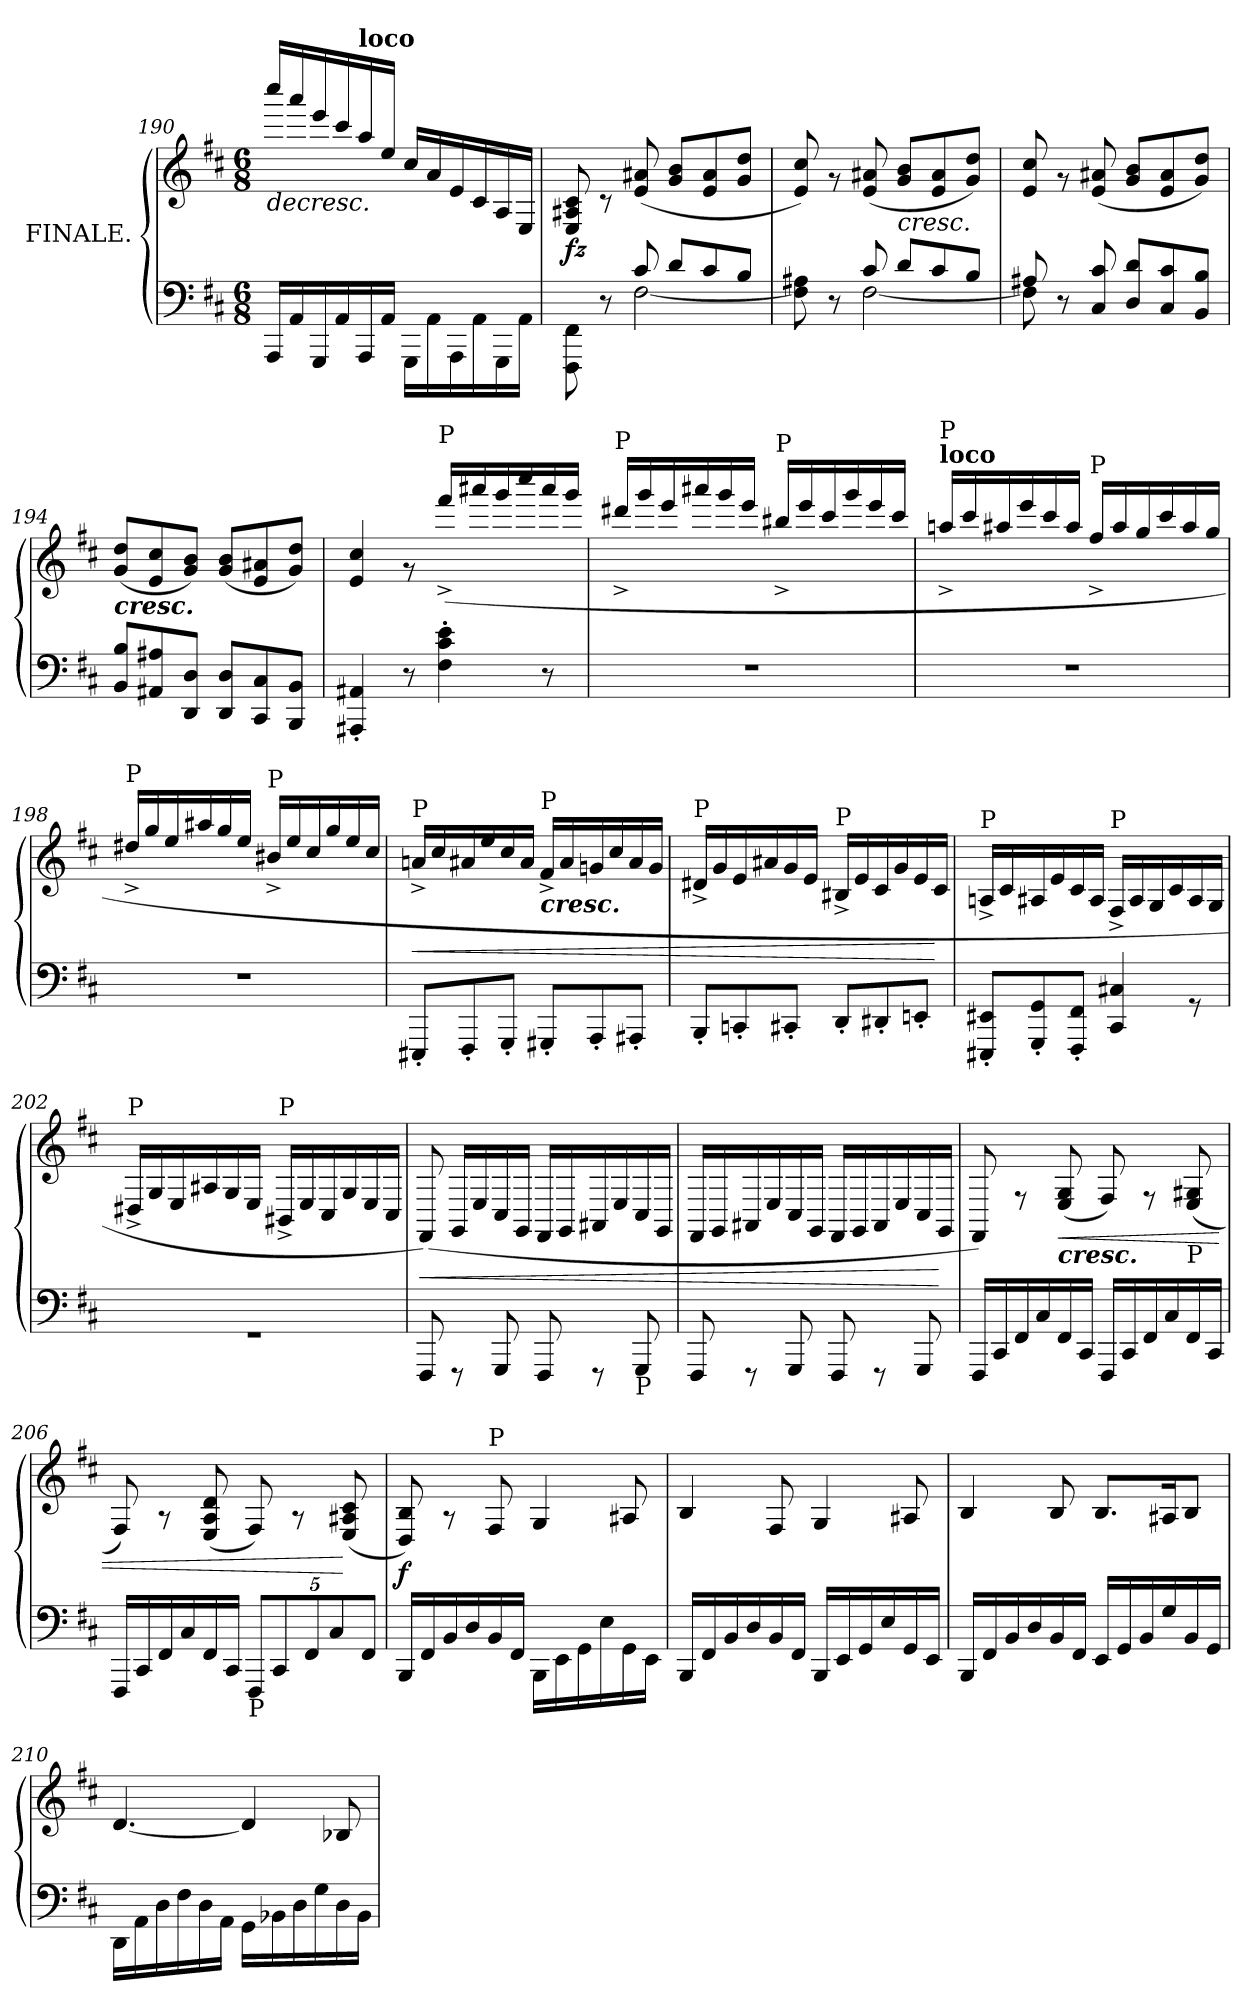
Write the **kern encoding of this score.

**kern	**kern	**dynam
*part1	*part1	*part1
*staff2	*staff1	*staff1/2
*I"FINALE.	*	*
*clefF4	*clefG2	*
*k[f#c#]	*k[f#c#]	*
*M6/8	*M6/8	*
=190	=190	=190
!	!	!LO:HP:b
*	*^	*
16AAA/LL	2.ryy	16cccc#/LL	>
16AA/	.	16aaa/	.
16GGG/	.	16eee/	.
16AA/	.	16ccc#/	.
!	!	!LO:TX:a:B:t=loco	!
16AAA/	.	16aa/	.
16AA/JJ	.	16ee/JJ	.
16GGG\LL	.	16cc#/LL	.
16AA\	.	16a/	.
16AAA\	.	16e/	.
16AA\	.	16c#/	.
16GGG\	.	16A/	.
16AA\JJ	.	16E/JJ	.
=191	=191	=191	=191
*^	*	*	*
!	!	!	!	!LO:DY:b
8FFF#\ 8FF#\	4ryy	2.ryy	8E/ 8A#X/ 8c#/	fz
8r	.	.	8r	.
8c#/	[2F#\	.	(<8e/ 8a#X/	.
8d/L	.	.	8g/ 8b/L	.
8c#/	.	.	8e/ 8a#/	.
8B/J	.	.	8g/ 8dd/J	.
=192	=192	=192	=192	=192
4ryy	8F#\] 8A#X\	2.ryy	8e/ 8cc#/)	.
.	8r	.	8r	.
8c#/	[2F#\	.	(<8e/ 8a#X/	.
!	!	!	!	!LO:HP:b
8d/L	.	.	8g/ 8b/L	<
8c#/	.	.	8e/ 8a#/	.
8B/J	.	.	8g/ 8dd/J)	.
!!LO:LB:g=z	!!
=193	=193	=193	=193	=193
8A#X/	8F#\]	2.ryy	8e/ 8cc#/	.
8r	4ryy	.	8r	.
8C#/ 8c#/	.	.	(<8e/ 8a#X/	.
8D/ 8d/L	4.ryy	.	8g/ 8b/L	.
8C#/ 8c#/	.	.	8e/ 8a#/	.
8BB/ 8B/J	.	.	8g/ 8dd/J)	.
*v	*v	*	*	*
=194	=194	=194	=194
!	!LO:TX:b:Bi:t=cresc.	!	!
8BB/ 8B/L	2.ryy	(<8g/ 8dd/L	.
8AA#X/ 8A#X/	.	8e/ 8cc#/	.
8DD/ 8D/J	.	8g/ 8b/J)	.
8DD/ 8D/L	.	(<8g/ 8b/L	.
8CC#/ 8C#/	.	8e/ 8a#X/	.
8BBB/ 8BB/J	.	8g/ 8dd/J)	.
*	*v	*v	*
.	.	]
=195	=195	=195
*	*^	*
4AAA#X/' 4AA#X/'	2.ryy	4e/ 4cc#/	.
8r	.	8r	.
!	!	!LO:TX:a:t=P	!
4F#\' 4c#\' 4e\'	.	(>16fff#^/LL	.
.	.	16aaa#X/	.
.	.	16ggg/	.
.	.	16cccc#/	.
8r	.	16aaa#/	.
.	.	16ggg/JJ	.
=196	=196	=196	=196
!	!LO:TX:a:t=P	!	!
2.r	2.ryy	16ddd#X^/LL	.
.	.	16ggg/	.
.	.	16eee/	.
.	.	16aaa#X/	.
.	.	16ggg/	.
.	.	16eee/JJ	.
!	!	!LO:TX:a:t=P	!
.	.	16bb#X^/LL	.
.	.	16eee/	.
.	.	16ccc#/	.
.	.	16ggg/	.
.	.	16eee/	.
.	.	16ccc#/JJ	.
!!LO:LB:g=z	!!
=197	=197	=197	=197
!	!LO:TX:a:B:t=loco	!	!
!	!LO:TX:a:t=P	!	!
2.r	2.ryy	16aan^/LL	.
.	.	16ccc#/	.
.	.	16aa#X/	.
.	.	16eee/	.
.	.	16ccc#/	.
.	.	16aa#/JJ	.
!	!	!LO:TX:a:t=P	!
.	.	16ff#^/LL	.
.	.	16aa#/	.
.	.	16gg/	.
.	.	16ccc#/	.
.	.	16aa#/	.
.	.	16gg/JJ	.
=198	=198	=198	=198
!	!LO:TX:a:t=P	!	!
2.r	2.ryy	16dd#X^/LL	.
.	.	16gg/	.
.	.	16ee/	.
.	.	16aa#X/	.
.	.	16gg/	.
.	.	16ee/JJ	.
!	!	!LO:TX:a:t=P	!
.	.	16b#X^/LL	.
.	.	16ee/	.
.	.	16cc#/	.
.	.	16gg/	.
.	.	16ee/	.
.	.	16cc#/JJ	.
=199	=199	=199	=199
!	!LO:TX:a:t=P	!	!
!	!	!	!LO:HP:b
8EEE#X'/L	2.ryy	16an^/LL	<
.	.	16cc#/	.
8FFF#'/	.	16a#X/	.
.	.	16ee/	.
8GGG'/J	.	16cc#/	.
.	.	16a#/JJ	.
!	!	!LO:TX:b:Bi:t=cresc.	!
!	!	!LO:TX:a:t=P	!
8GGG#X'/L	.	16f#^/LL	.
.	.	16a#/	.
8AAA'/	.	16gn/	.
.	.	16cc#/	.
8AAA#X'/J	.	16a#/	.
.	.	16g/JJ	.
!!LO:PB:g=z	!!
=200	=200	=200	=200
!	!LO:TX:a:t=P	!	!
8BBB'/L	2.ryy	16d#X^/LL	.
.	.	16g/	.
8CCn'/	.	16e/	.
.	.	16a#X/	.
8CC#X'/J	.	16g/	.
.	.	16e/JJ	.
!	!	!LO:TX:a:t=P	!
8DD'/L	.	16B#X^/LL	.
.	.	16e/	.
8DD#X'/	.	16c#/	.
.	.	16g/	.
8EEn'/J	.	16e/	.
.	.	16c#/JJ	[
=201	=201	=201	=201
!	!LO:TX:a:t=P	!	!
8EEE#X/' 8EE#X/'L	2.ryy	16An^/LL	.
.	.	16c#/	.
8GGG/' 8GG/'	.	16A#X/	.
.	.	16e/	.
8FFF#/' 8FF#/'J	.	16c#/	.
.	.	16A#/JJ	.
!	!	!LO:TX:a:t=P	!
4CC#/ 4C#X/	.	16F#^/LL	.
.	.	16A#/	.
.	.	16G/	.
.	.	16c#/	.
8rGG	.	16A#/	.
.	.	16G/JJ	.
=202	=202	=202	=202
!	!LO:TX:a:t=P	!	!
2.rGG	2.ryy	16D#X^/LL	.
.	.	16G/	.
.	.	16E/	.
.	.	16A#X/	.
.	.	16G/	.
.	.	16E/JJ	.
!	!	!LO:TX:a:t=P	!
.	.	16BB#X^/LL	.
.	.	16E/	.
.	.	16C#/	.
.	.	16G/	.
.	.	16E/	.
.	.	16C#/JJ	.
!!LO:LB:g=z	!!
=203	=203	=203	=203
!	!	!	!LO:HP:b
8FFF#/	2.ryy	(>8FF#/)	<
8rFFF	.	16GG/LL	.
.	.	16E/	.
8GGG/	.	16C#/	.
.	.	16GG/JJ	.
8FFF#/	.	16FF#/LL	.
.	.	16GG/	.
8rFFF	.	16AA#X/	.
.	.	16E/	.
!LO:TX:b:t=P	!	!	!
8GGG/	.	16C#/	.
.	.	16GG/JJ	.
=204	=204	=204	=204
8FFF#/	2.ryy	16FF#/LL	.
.	.	16GG/	.
8rFFF	.	16AA#X/	.
.	.	16E/	.
8GGG/	.	16C#/	.
.	.	16GG/JJ	.
8FFF#/	.	16FF#/LL	.
.	.	16GG/	.
8rFFF	.	16AA#/	.
.	.	16E/	.
8GGG/	.	16C#/	.
.	.	16GG/JJ	[
=205	=205	=205	=205
16FFF#/LL	2.ryy	8FF#/)	.
16CC#/	.	.	.
16FF#/	.	8rF	.
16C#/	.	.	.
!	!	!LO:TX:b:Bi:t=cresc.	!
!	!	!	!LO:HP:b
16FF#/	.	(>8E/ 8G/	<
16CC#/JJ	.	.	.
16FFF#/LL	.	8F#/)	.
16CC#/	.	.	.
16FF#/	.	8rF	.
16C#/	.	.	.
!	!	!LO:TX:b:t=P	!
16FF#/	.	(>8E/ 8G#X/	.
16CC#/JJ	.	.	.
!!LO:LB:g=z	!!
=206	=206	=206	=206
16FFF#/LL	2.ryy	8F#/)	.
16CC#/	.	.	.
16FF#/	.	8rA	.
16C#/	.	.	.
16FF#/	.	(>8E/ 8A/ 8d/	.
16CC#/JJ	.	.	.
*Xbrackettup	*	*	*
!LO:TX:b:t=P	!	!	!
40%3FFF#/LL	.	8F#/)	.
40%3CC#/	.	.	.
.	.	8rA	.
40%3FF#/	.	.	.
40%3C#/	.	.	.
.	.	(>8E/ 8A#X/ 8c#/	[
40%3FF#/JJ	.	.	.
=207	=207	=207	=207
!	!	!	!LO:DY:b
16BBB/LL	2.ryy	8D/ 8B/)	f
16FF#/	.	.	.
16BB/	.	8rA	.
16D/	.	.	.
!	!	!LO:TX:a:t=P	!
16BB/	.	8F#/	.
16FF#/JJ	.	.	.
16BBB\LL	.	4G/	.
16EE\	.	.	.
16GG\	.	.	.
16E\	.	.	.
16GG\	.	8A#X/	.
16EE\JJ	.	.	.
=208	=208	=208	=208
16BBB/LL	2.ryy	4B/	.
16FF#/	.	.	.
16BB/	.	.	.
16D/	.	.	.
16BB/	.	8F#/	.
16FF#/JJ	.	.	.
16BBB/LL	.	4G/	.
16EE/	.	.	.
16GG/	.	.	.
16E/	.	.	.
16GG/	.	8A#X/	.
16EE/JJ	.	.	.
!!LO:LB:g=z	!!
=209	=209	=209	=209
16BBB/LL	2.ryy	4B/	.
16FF#/	.	.	.
16BB/	.	.	.
16D/	.	.	.
16BB/	.	8B/	.
16FF#/JJ	.	.	.
16EE/LL	.	8.B/L	.
16GG/	.	.	.
16BB/	.	.	.
16G/	.	16A#X/K	.
16BB/	.	8B/J	.
16GG/JJ	.	.	.
*	*v	*v	*
.	.	[
=210	=210	=210
*	*^	*
16DD\LL	2.ryy	[4.d/	.
16AA\	.	.	.
16D\	.	.	.
16F#\	.	.	.
16D\	.	.	.
16AA\JJ	.	.	.
16GG\LL	.	4d/]	.
16BB-X\	.	.	.
16D\	.	.	.
16G\	.	.	.
16D\	.	8B-X/	.
16BB-\JJ	.	.	.
*	*v	*v	*
=	=	=
*-	*-	*-
